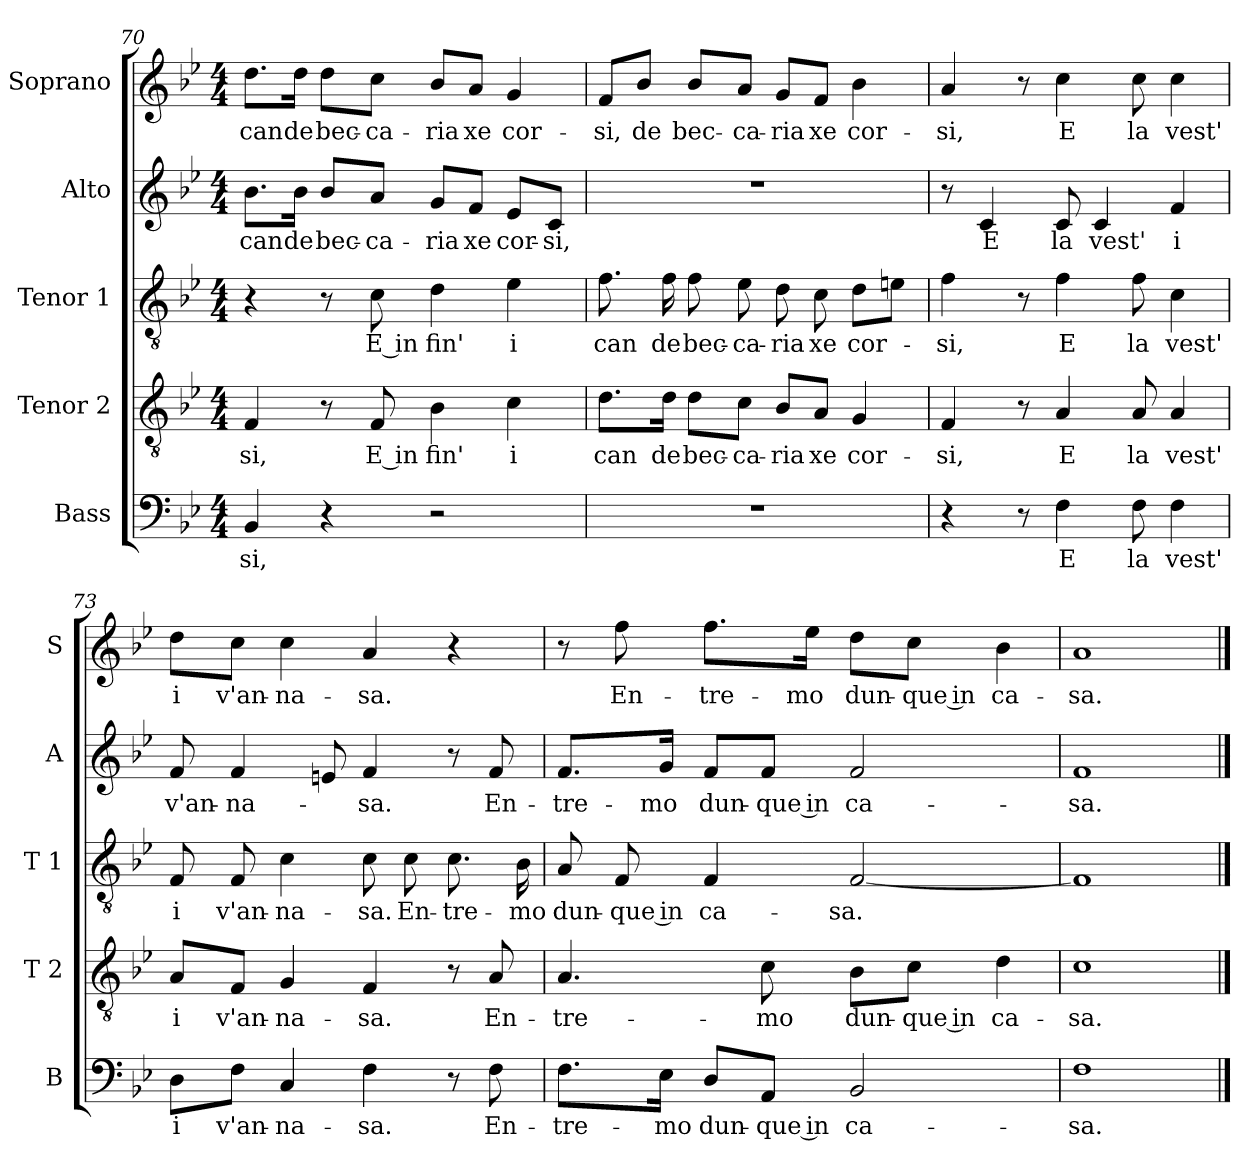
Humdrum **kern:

**kern	**text	**kern	**text	**kern	**text	**kern	**text	**kern	**text
*part5	*part5	*part4	*part4	*part3	*part3	*part2	*part2	*part1	*part1
*staff5	*staff5	*staff4	*staff4	*staff3	*staff3	*staff2	*staff2	*staff1	*staff1
*I"Bass	*	*I"Tenor 2	*	*I"Tenor 1	*	*I"Alto	*	*I"Soprano	*
*I'B	*	*I'T 2	*	*I'T 1	*	*I'A	*	*I'S	*
!!LO:PB:g=z
*clefF4	*	*clefGv2	*	*clefGv2	*	*clefG2	*	*clefG2	*
*k[b-e-]	*	*k[b-e-]	*	*k[b-e-]	*	*k[b-e-]	*	*k[b-e-]	*
*B-:	*	*B-:	*	*B-:	*	*B-:	*	*B-:	*
*M4/4	*	*M4/4	*	*M4/4	*	*M4/4	*	*M4/4	*
=70	=70	=70	=70	=70	=70	=70	=70	=70	=70
!	!LO:LY:b	!	!LO:LY:b	!	!	!	!LO:LY:b	!	!LO:LY:b
4BB-/	-si,	4F/	-si,	4r	.	8.b-\L	can	8.dd\L	can
!	!	!	!	!	!	!	!LO:LY:b	!	!LO:LY:b
.	.	.	.	.	.	16b-\Jk	de	16dd\Jk	de
!	!	!	!	!	!	!	!LO:LY:b	!	!LO:LY:b
4r	.	8r	.	8r	.	8b-/L	bec-	8dd\L	bec-
!	!	!	!LO:LY:b	!	!LO:LY:b	!	!LO:LY:b	!	!LO:LY:b
.	.	8F/	E in	8c\	E in	8a/J	-ca-	8cc\J	-ca-
!	!	!	!LO:LY:b	!	!LO:LY:b	!	!LO:LY:b	!	!LO:LY:b
2r	.	4B-\	fin'	4d\	fin'	8g/L	-ria	8b-/L	-ria
!	!	!	!	!	!	!	!LO:LY:b	!	!LO:LY:b
.	.	.	.	.	.	8f/J	xe	8a/J	xe
!	!	!	!LO:LY:b	!	!LO:LY:b	!	!LO:LY:b	!	!LO:LY:b
.	.	4c\	i	4e-\	i	8e-/L	cor-	4g/	cor-
!	!	!	!	!	!	!	!LO:LY:b	!	!
.	.	.	.	.	.	8c/J	-si,	.	.
=71	=71	=71	=71	=71	=71	=71	=71	=71	=71
!	!	!	!LO:LY:b	!	!LO:LY:b	!	!	!	!LO:LY:b
1r	.	8.d\L	can	8.f\	can	1r	.	8f/L	-si,
!	!	!	!	!	!	!	!	!	!LO:LY:b
.	.	.	.	.	.	.	.	8b-/J	de
!	!	!	!LO:LY:b	!	!LO:LY:b	!	!	!	!
.	.	16d\Jk	de	16f\	de	.	.	.	.
!	!	!	!LO:LY:b	!	!LO:LY:b	!	!	!	!LO:LY:b
.	.	8d\L	bec-	8f\	bec-	.	.	8b-/L	bec-
!	!	!	!LO:LY:b	!	!LO:LY:b	!	!	!	!LO:LY:b
.	.	8c\J	-ca-	8e-\	-ca-	.	.	8a/J	-ca-
!	!	!	!LO:LY:b	!	!LO:LY:b	!	!	!	!LO:LY:b
.	.	8B-/L	-ria	8d\	-ria	.	.	8g/L	-ria
!	!	!	!LO:LY:b	!	!LO:LY:b	!	!	!	!LO:LY:b
.	.	8A/J	xe	8c\	xe	.	.	8f/J	xe
!	!	!	!LO:LY:b	!	!LO:LY:b	!	!	!	!LO:LY:b
.	.	4G/	cor-	8d\L	cor-	.	.	4b-\	cor-
.	.	.	.	8en\J	.	.	.	.	.
=72	=72	=72	=72	=72	=72	=72	=72	=72	=72
!	!	!	!LO:LY:b	!	!LO:LY:b	!	!	!	!LO:LY:b
4r	.	4F/	-si,	4f\	-si,	8r	.	4a/	-si,
!	!	!	!	!	!	!	!LO:LY:b	!	!
.	.	.	.	.	.	4c/	E	.	.
8r	.	8r	.	8r	.	.	.	8r	.
!	!LO:LY:b	!	!LO:LY:b	!	!LO:LY:b	!	!LO:LY:b	!	!LO:LY:b
4F\	E	4A/	E	4f\	E	8c/	la	4cc\	E
!	!	!	!	!	!	!	!LO:LY:b	!	!
.	.	.	.	.	.	4c/	vest'	.	.
!	!LO:LY:b	!	!LO:LY:b	!	!LO:LY:b	!	!	!	!LO:LY:b
8F\	la	8A/	la	8f\	la	.	.	8cc\	la
!	!LO:LY:b	!	!LO:LY:b	!	!LO:LY:b	!	!LO:LY:b	!	!LO:LY:b
4F\	vest'	4A/	vest'	4c\	vest'	4f/	i	4cc\	vest'
!!LO:LB:g=z
=73	=73	=73	=73	=73	=73	=73	=73	=73	=73
!	!LO:LY:b	!	!LO:LY:b	!	!LO:LY:b	!	!LO:LY:b	!	!LO:LY:b
8D\L	i	8A/L	i	8F/	i	8f/	v'an-	8dd\L	i
!	!LO:LY:b	!	!LO:LY:b	!	!LO:LY:b	!	!LO:LY:b	!	!LO:LY:b
8F\J	v'an-	8F/J	v'an-	8F/	v'an-	4f/	-na-	8cc\J	v'an-
!	!LO:LY:b	!	!LO:LY:b	!	!LO:LY:b	!	!	!	!LO:LY:b
4C/	-na-	4G/	-na-	4c\	-na-	.	.	4cc\	-na-
.	.	.	.	.	.	8en/	.	.	.
!	!LO:LY:b	!	!LO:LY:b	!	!LO:LY:b	!	!LO:LY:b	!	!LO:LY:b
4F\	-sa.	4F/	-sa.	8c\	-sa.	4f/	-sa.	4a/	-sa.
!	!	!	!	!	!LO:LY:b	!	!	!	!
.	.	.	.	8c\	En-	.	.	.	.
!	!	!	!	!	!LO:LY:b	!	!	!	!
8r	.	8r	.	8.c\	-tre-	8r	.	4r	.
!	!LO:LY:b	!	!LO:LY:b	!	!	!	!LO:LY:b	!	!
8F\	En-	8A/	En-	.	.	8f/	En-	.	.
!	!	!	!	!	!LO:LY:b	!	!	!	!
.	.	.	.	16B-\	-mo	.	.	.	.
=74	=74	=74	=74	=74	=74	=74	=74	=74	=74
!	!LO:LY:b	!	!LO:LY:b	!	!LO:LY:b	!	!LO:LY:b	!	!
8.F\L	-tre-	4.A/	-tre-	8A/	dun-	8.f/L	-tre-	8r	.
!	!	!	!	!	!LO:LY:b	!	!	!	!LO:LY:b
.	.	.	.	8F/	-que in	.	.	8ff\	En-
!	!LO:LY:b	!	!	!	!	!	!LO:LY:b	!	!
16E-\Jk	-mo	.	.	.	.	16g/Jk	-mo	.	.
!	!LO:LY:b	!	!	!	!LO:LY:b	!	!LO:LY:b	!	!LO:LY:b
8D/L	dun-	.	.	4F/	ca-	8f/L	dun-	8.ff\L	-tre-
!	!LO:LY:b	!	!LO:LY:b	!	!	!	!LO:LY:b	!	!
8AA/J	-que in	8c\	-mo	.	.	8f/J	-que in	.	.
!	!	!	!	!	!	!	!	!	!LO:LY:b
.	.	.	.	.	.	.	.	16ee-\Jk	-mo
!	!LO:LY:b	!	!LO:LY:b	!	!LO:LY:b	!	!LO:LY:b	!	!LO:LY:b
2BB-/	ca-	8B-\L	dun-	[2F/	-sa.	2f/	ca-	8dd\L	dun-
!	!	!	!LO:LY:b	!	!	!	!	!	!LO:LY:b
.	.	8c\J	-que in	.	.	.	.	8cc\J	-que in
!	!	!	!LO:LY:b	!	!	!	!	!	!LO:LY:b
.	.	4d\	ca-	.	.	.	.	4b-\	ca-
=75	=75	=75	=75	=75	=75	=75	=75	=75	=75
!	!LO:LY:b	!	!LO:LY:b	!	!	!	!LO:LY:b	!	!LO:LY:b
1F	-sa.	1c	-sa.	1F]	.	1f	-sa.	1a	-sa.
==	==	==	==	==	==	==	==	==	==
*-	*-	*-	*-	*-	*-	*-	*-	*-	*-
